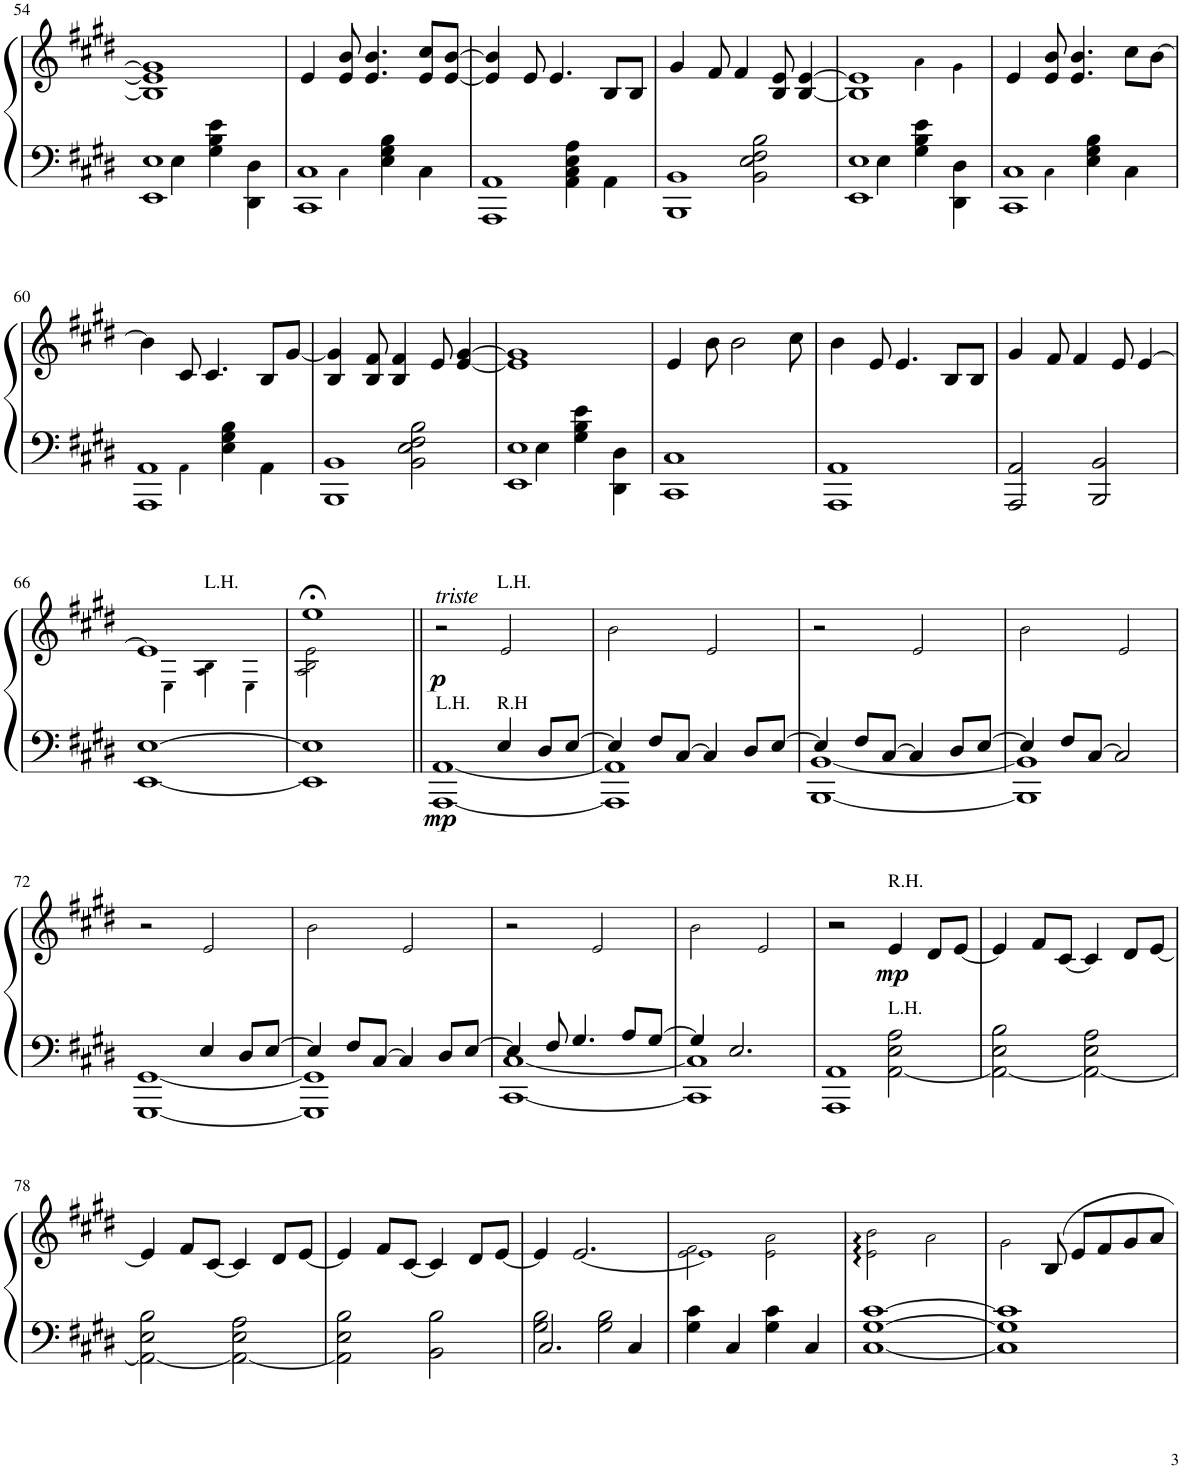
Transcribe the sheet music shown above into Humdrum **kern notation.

**kern	**kern	**dynam
*part1	*part1	*part1
*staff2	*staff1	*staff1/2
*I"Piano	*	*
*I'Pno.	*	*
!!LO:PB:g=z
*clefF4	*clefG2	*
*k[f#c#g#d#]	*k[f#c#g#d#]	*
*M4/4	*M4/4	*
=54	=54	=54
*^	*	*
1EE 1E	4ryy	1B] 1e] 1g#]	.
.	4E\	.	.
.	4G#\ 4B\ 4e\	.	.
.	4DD#\ 4D#\	.	.
=55	=55	=55	=55
1CC# 1C#	4ryy	4e/	.
.	4C#!\	8e/ 8b/	.
.	.	4.e/ 4.b/	.
.	4E\ 4G#\ 4B\	.	.
.	4C#\	8e/ 8cc#/L	.
.	.	[8e/ [8b/J	.
=56	=56	=56	=56
1AAA 1AA	2ryy	4e/] 4b/]	.
.	.	8e/	.
.	.	4.e/	.
.	4AA\ 4C#\ 4E\ 4A\	.	.
.	4AA\	8B/L	.
.	.	8B/J	.
=57	=57	=57	=57
1BBB 1BB	2ryy	4g#/	.
.	.	8f#/	.
.	.	4f#/	.
.	2BB\ 2E\ 2F#\ 2B\	.	.
.	.	8B/ 8e/	.
.	.	[<4B/ [4e/	.
=58	=58	=58	=58
*	*	*^	*
1EE 1E	4ryy	1B] 1e]	2ryy	.
.	4E\	.	.	.
.	4G#\ 4B\ 4e\	.	4a!\	.
.	4DD#\ 4D#\	.	4g#!\	.
*	*	*v	*v	*
=59	=59	=59	=59
1CC# 1C#	4ryy	4e/	.
.	4C#!\	8e/ 8b/	.
.	.	4.e/ 4.b/	.
.	4E\ 4G#\ 4B\	.	.
.	4C#\	8cc#\L	.
.	.	[8b\J	.
!!LO:LB:g=z
=60	=60	=60	=60
1AAA 1AA	4ryy	4b\]	.
.	4AA!\	8c#/	.
.	.	4.c#/	.
.	4E\ 4G#\ 4B\	.	.
.	4AA\	8B/L	.
.	.	[8g#/J	.
=61	=61	=61	=61
1BBB 1BB	2ryy	4B/ 4g#/]	.
.	.	8B/ 8f#/	.
.	.	4B/ 4f#/	.
.	2BB\ 2E\ 2F#\ 2B\	.	.
.	.	8e/	.
.	.	[4e/ [4g#/	.
=62	=62	=62	=62
1EE 1E	4ryy	1e] 1g#]	.
.	4E\	.	.
.	4G#\ 4B\ 4e\	.	.
.	4DD#\ 4D#\	.	.
*v	*v	*	*
=63	=63	=63
1CC# 1C#	4e/	.
.	8b\	.
.	2b\	.
.	8cc#\	.
=64	=64	=64
1AAA 1AA	4b\	.
.	8e/	.
.	4.e/	.
.	8B/L	.
.	8B/J	.
=65	=65	=65
2AAA/ 2AA/	4g#/	.
.	8f#/	.
.	4f#/	.
2BBB/ 2BB/	.	.
.	8e/	.
.	[4e/	.
!!LO:LB:g=z
=66	=66	=66
*	*^	*
[1EE [1E	1e]	4ryy	.
.	.	4E!\	.
!	!	!LO:TX:a:t=L.H.	!
.	.	4A!\ 4B!\	.
.	.	4E!\	.
=67	=67	=67	=67
1EE] 1E]	1ee;<	2A!\ 2B!\ 2e!\	.
.	.	2ryy	.
=68||	=68||	=68||	=68||
*^	*	*	*
!	!	!LO:TX:a:i:t=triste	!	!
!LO:TX:a:t=L.H.	!	!	!	!
!	!	!	!	!LO:DY:b=2
!	!	!	!	!LO:DY:n=1:b
*	*	*v	*v	*
2ryy	[1AAA [1AA	2r	mp p
!	!	!LO:TX:a:t=L.H.	!
!LO:TX:a:t=R.H	!	!	!
4E/	.	2e!/	.
8D#/L	.	.	.
[8E/J	.	.	.
=69	=69	=69	=69
4E/]	1AAA] 1AA]	2b!\	.
8F#/L	.	.	.
[8C#/J	.	.	.
4C#/]	.	2e!/	.
8D#/L	.	.	.
[8E/J	.	.	.
=70	=70	=70	=70
4E/]	[1BBB [1BB	2r	.
8F#/L	.	.	.
[8C#/J	.	.	.
4C#/]	.	2e!/	.
8D#/L	.	.	.
[8E/J	.	.	.
=71	=71	=71	=71
4E/]	1BBB] 1BB]	2b!\	.
8F#/L	.	.	.
[8C#/J	.	.	.
2C#/]	.	2e!/	.
!!LO:LB:g=z
=72	=72	=72	=72
2ryy	[1GGG# [1GG#	2r	.
4E/	.	2e!/	.
8D#/L	.	.	.
[8E/J	.	.	.
=73	=73	=73	=73
4E/]	1GGG#] 1GG#]	2b!\	.
8F#/L	.	.	.
[8C#/J	.	.	.
4C#/]	.	2e!/	.
8D#/L	.	.	.
[8E/J	.	.	.
=74	=74	=74	=74
4E/]	[1CC# [1C#	2r	.
8F#/	.	.	.
4.G#/	.	.	.
.	.	2e!/	.
8A/L	.	.	.
[8G#/J	.	.	.
=75	=75	=75	=75
4G#/]	1CC#] 1C#]	2b!\	.
2.E/	.	.	.
.	.	2e!/	.
=76	=76	=76	=76
1AAA 1AA	2ryy	2r	.
!	!	!LO:TX:a:t=R.H.	!
!	!LO:TX:a:t=L.H.	!	!
!	!	!	!LO:DY:b
.	[2AA\ 2E\ 2A\	4e/	mp
.	.	8d#/L	.
.	.	[8e/J	.
=77	=77	=77	=77
1ryy	2AA\_ 2E\ 2B\	4e/]	.
.	.	8f#/L	.
.	.	[8c#/J	.
.	2AA\_ 2E\ 2A\	4c#/]	.
.	.	8d#/L	.
.	.	[8e/J	.
!!LO:LB:g=z
=78	=78	=78	=78
1ryy	2AA\_ 2E\ 2B\	4e/]	.
.	.	8f#/L	.
.	.	[8c#/J	.
.	2AA\_ 2E\ 2A\	4c#/]	.
.	.	8d#/L	.
.	.	[8e/J	.
*v	*v	*	*
=79	=79	=79
2AA\] 2E\ 2B\	4e/]	.
.	8f#/L	.
.	[8c#/J	.
2BB\ 2B\	4c#/]	.
.	8d#/L	.
.	[8e/J	.
=80	=80	=80
*^	*^	*
2.C#/	2G#\ 2B\	4e/]	2ryy	.
.	.	[<2.e/	.	.
.	2G#\ 2B\	.	2ryy	.
4C#/	.	.	.	.
*v	*v	*	*	*
=81	=81	=81	=81
4G#\ 4c#\	1e!]	2e!\ 2f#!\	.
4C#/	.	.	.
4G#\ 4c#\	.	2e!\ 2a!\	.
4C#/	.	.	.
=82	=82	=82	=82
[1C# [1G# [1c#	1ryy	2e!\ 2b!\	.
.	.	2a!\	.
=83	=83	=83	=83
1C#] 1G#] 1c#]	4ryy	2g#!\	.
.	8ryy	.	.
.	8B/	.	.
.	8e/L	2ryy	.
.	8f#/	.	.
.	8g#/	.	.
.	8a/J	.	.
*	*v	*v	*
=	=	=
*-	*-	*-
